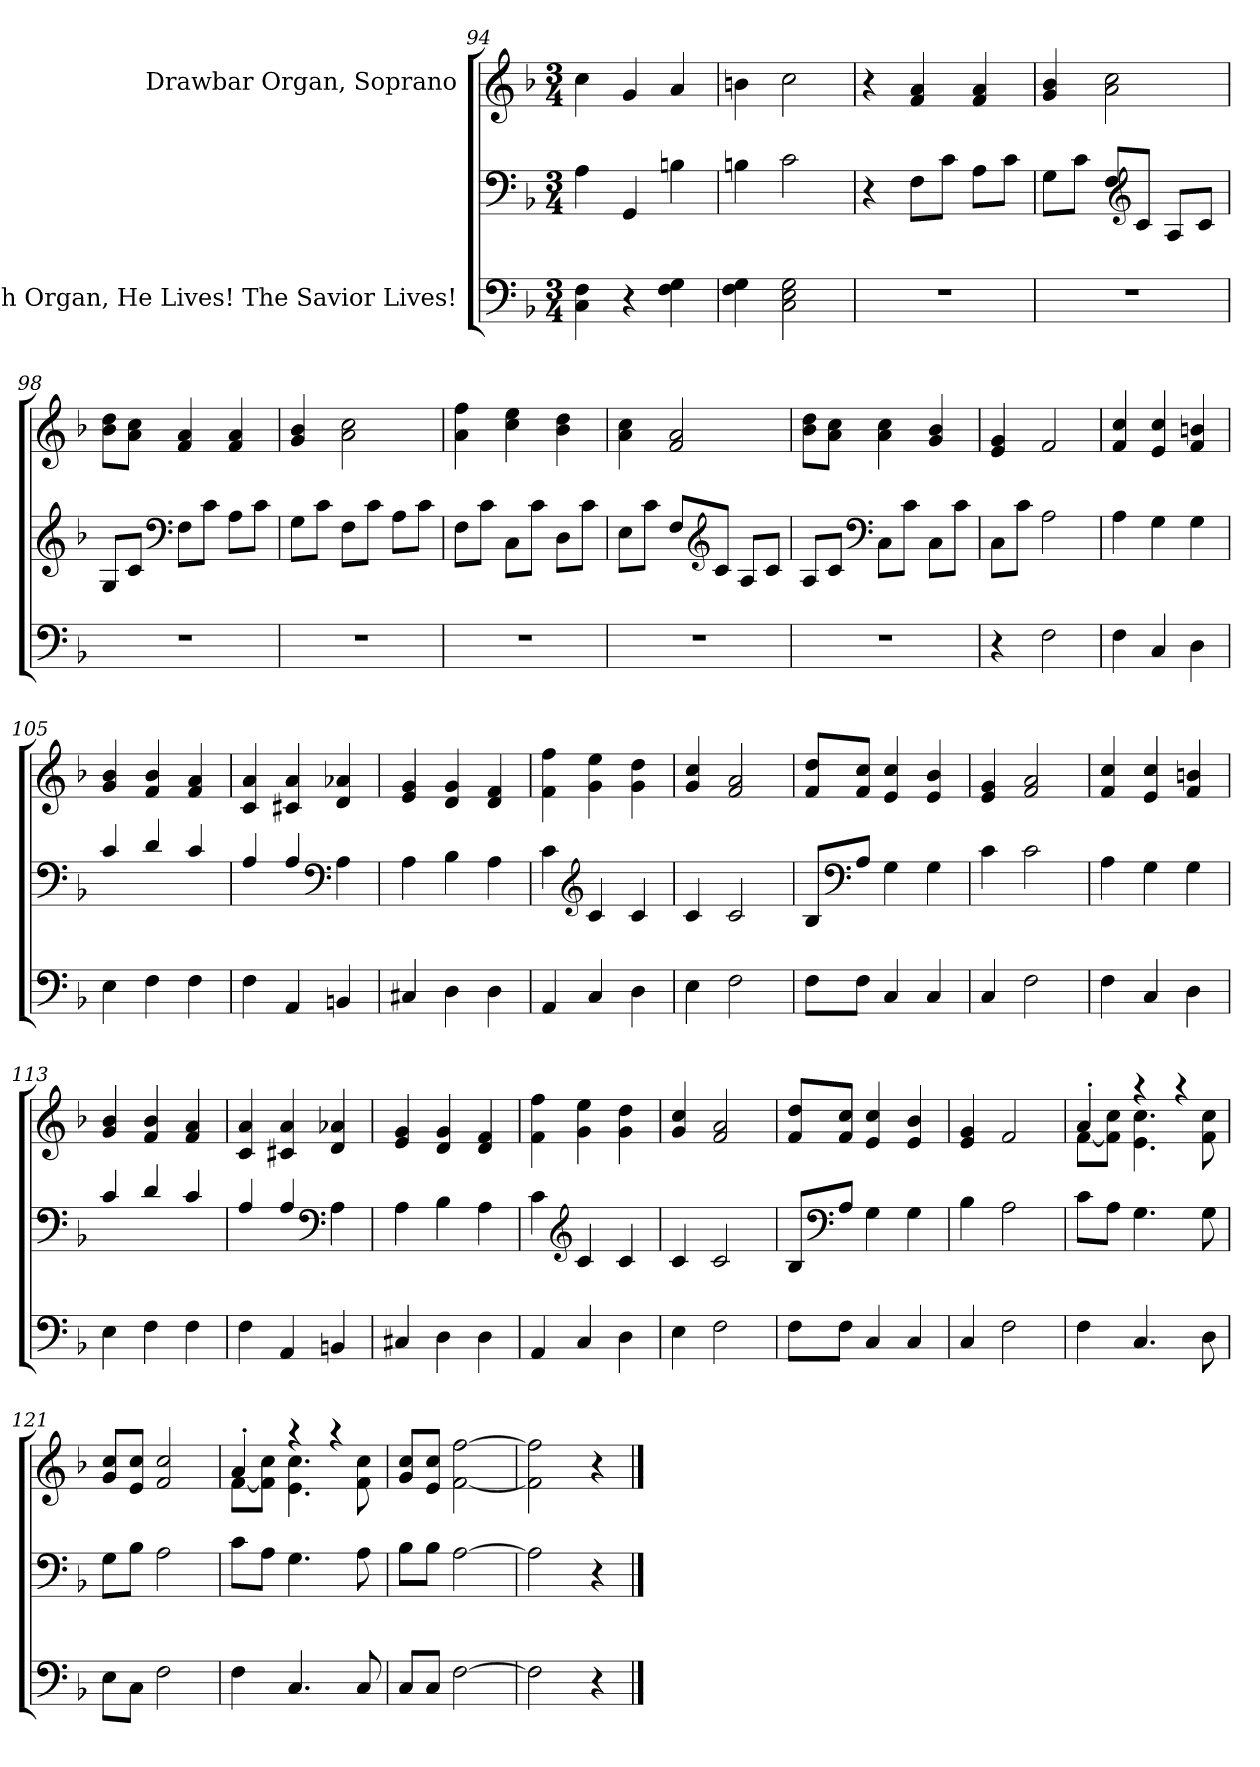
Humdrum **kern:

**kern	**kern	**kern
*part2	*part2	*part1
*staff3	*staff2	*staff1
*I"Church Organ, He Lives! The Savior Lives!	*	*I"Drawbar Organ, Soprano
*clefF4	*clefF4	*clefG2
*k[b-]	*k[b-]	*k[b-]
*M3/4	*M3/4	*M3/4
=94	=94	=94
4C\ 4F\	4A\	4cc\
4r	4GG/	4g/
4F\ 4G\	4Bn\	4a/
=95	=95	=95
4F\ 4G\	4Bn\	4bn\
2C\ 2E\ 2G\	2c\	2cc\
=96	=96	=96
2.r	4r	4r
.	8F\L	4f/ 4a/
.	8c\J	.
.	8A\L	4f/ 4a/
.	8c\J	.
=97	=97	=97
2.r	8G\L	4g/ 4b-/
.	8c\J	.
.	8F/L	2a\ 2cc\
*	*clefG2	*
.	8c/J	.
.	8A/L	.
.	8c/J	.
=98	=98	=98
2.r	8G/L	8b-\ 8dd\L
.	8c/J	8a\ 8cc\J
*	*clefF4	*
.	8F\L	4f/ 4a/
.	8c\J	.
.	8A\L	4f/ 4a/
.	8c\J	.
=99	=99	=99
2.r	8G\L	4g/ 4b-/
.	8c\J	.
.	8F\L	2a\ 2cc\
.	8c\J	.
.	8A\L	.
.	8c\J	.
!!LO:PB:g=z
=100	=100	=100
2.r	8F\L	4a\ 4ff\
.	8c\J	.
.	8C\L	4cc\ 4ee\
.	8c\J	.
.	8D\L	4b-\ 4dd\
.	8c\J	.
=101	=101	=101
2.r	8E\L	4a\ 4cc\
.	8c\J	.
.	8F/L	2f/ 2a/
*	*clefG2	*
.	8c/J	.
.	8A/L	.
.	8c/J	.
=102	=102	=102
2.r	8A/L	8b-\ 8dd\L
.	8c/J	8a\ 8cc\J
*	*clefF4	*
.	8C\L	4a\ 4cc\
.	8c\J	.
.	8C\L	4g/ 4b-/
.	8c\J	.
=103	=103	=103
4r	8C\L	4e/ 4g/
.	8c\J	.
2F\	2A\	2f/
=104	=104	=104
4F\	4A\	4f/ 4cc/
4C/	4G\	4e/ 4cc/
4D\	4G\	4f/ 4bn/
=105	=105	=105
4E\	4c/	4g/ 4b-/
4F\	4d/	4f/ 4b-/
4F\	4c/	4f/ 4a/
=106	=106	=106
4F\	4A/	4c/ 4a/
4AA/	4A/	4c#X/ 4a/
*	*clefF4	*
4BBn/	4A\	4d/ 4a-X/
!!LO:LB:g=z
=107	=107	=107
4C#X/	4A\	4e/ 4g/
4D\	4B-\	4d/ 4g/
4D\	4A\	4d/ 4f/
=108	=108	=108
4AA/	4c\	4f\ 4ff\
*	*clefG2	*
4C/	4c/	4g\ 4ee\
4D\	4c/	4g\ 4dd\
=109	=109	=109
4E\	4c/	4g/ 4cc/
2F\	2c/	2f/ 2a/
=110	=110	=110
8F\L	8B-/L	8f/ 8dd/L
*	*clefF4	*
8F\J	8A/J	8f/ 8cc/J
4C/	4G\	4e/ 4cc/
4C/	4G\	4e/ 4b-/
=111	=111	=111
4C/	4c\	4e/ 4g/
2F\	2c\	2f/ 2a/
=112	=112	=112
4F\	4A\	4f/ 4cc/
4C/	4G\	4e/ 4cc/
4D\	4G\	4f/ 4bn/
=113	=113	=113
4E\	4c/	4g/ 4b-/
4F\	4d/	4f/ 4b-/
4F\	4c/	4f/ 4a/
=114	=114	=114
4F\	4A/	4c/ 4a/
4AA/	4A/	4c#X/ 4a/
*	*clefF4	*
4BBn/	4A\	4d/ 4a-X/
=115	=115	=115
4C#X/	4A\	4e/ 4g/
4D\	4B-\	4d/ 4g/
4D\	4A\	4d/ 4f/
!!LO:LB:g=z
=116	=116	=116
4AA/	4c\	4f\ 4ff\
*	*clefG2	*
4C/	4c/	4g\ 4ee\
4D\	4c/	4g\ 4dd\
=117	=117	=117
4E\	4c/	4g/ 4cc/
2F\	2c/	2f/ 2a/
=118	=118	=118
8F\L	8B-/L	8f/ 8dd/L
*	*clefF4	*
8F\J	8A/J	8f/ 8cc/J
4C/	4G\	4e/ 4cc/
4C/	4G\	4e/ 4b-/
=119	=119	=119
4C/	4B-\	4e/ 4g/
2F\	2A\	2f/
=120	=120	=120
*	*	*^
4F\	8c\L	4a'/	[8f\L
.	8A\J	.	8f\] 8cc\J
4.C/	4.G\	4r	4.e\ 4.cc\
.	.	4r	.
8D\	8G\	.	8f\ 8cc\
*	*	*v	*v
=121	=121	=121
8E\L	8G\L	8g/ 8cc/L
8C\J	8B-\J	8e/ 8cc/J
2F\	2A\	2f/ 2cc/
=122	=122	=122
*	*	*^
4F\	8c\L	4a'/	[8f\L
.	8A\J	.	8f\] 8cc\J
4.C/	4.G\	4r	4.e\ 4.cc\
.	.	4r	.
8C/	8A\	.	8f\ 8cc\
*	*	*v	*v
=123	=123	=123
8C/L	8B-\L	8g/ 8cc/L
8C/J	8B-\J	8e/ 8cc/J
[2F\	[2A\	[2f\ [2ff\
=124	=124	=124
2F\]	2A\]	2f\] 2ff\]
4r	4r	4r
==	==	==
*-	*-	*-
